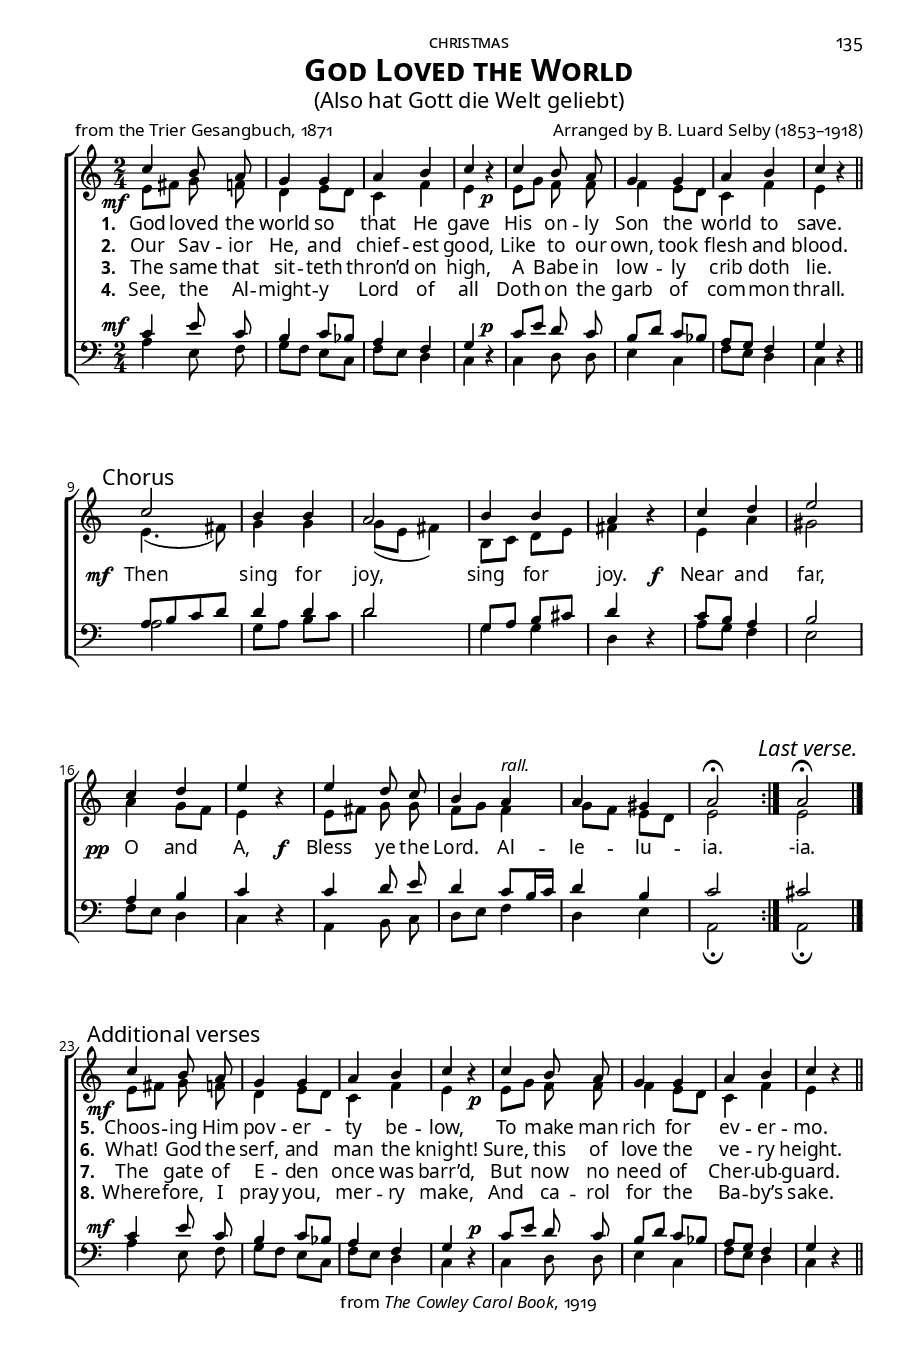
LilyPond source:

\version "2.14.2"
\include "util.ly"
\header {
  title = \markup{\override #'(font-name . "Garamond Premier Pro Semibold"){ \abs-fontsize #15 \smallCapsOldStyle"God Loved the World"}}
  subtitle = \markup{\override #'(font-name . "Garamond Premier Pro"){ \abs-fontsize #10.5 "(Also hat Gott die Welt geliebt)"}}
  poet = \markup\oldStyleNum"from the Trier Gesangbuch, 1871"
  composer = \markup\oldStyleNum"Arranged by B. Luard Selby (1853–1918)"
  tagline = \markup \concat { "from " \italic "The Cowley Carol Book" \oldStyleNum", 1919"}
}
\paper {
  %print-all-headers = ##f
  paper-height = 9\in
  paper-width = 6\in
  indent = 0\in
  %system-system-spacing = #'((basic-distance . 10) (padding . 0))
  %system-system-spacing =
  %  #'((basic-distance . 0)
  %     (minimum-distance . 0)
  %     (padding . -5)
  %     (stretchability . 100))
  ragged-last-bottom = ##f
  ragged-bottom = ##f
  two-sided = ##t
  inner-margin = 0.5\in
  outer-margin = 0.25\in
  top-margin = 0.25\in
  bottom-margin = 0.25\in
  first-page-number = #135
  print-first-page-number = ##t
  headerLine = \markup{\override #'(font-name . "Garamond Premier Pro") \smallCapsOldStyle"christmas"}
  oddHeaderMarkup = \markup\fill-line{
     \override #'(font-name . "Garamond Premier Pro")\abs-fontsize #8.5
     \combine 
        \fill-line{"" \on-the-fly #print-page-number-check-first
        \oldStylePageNum""
        }
        \fill-line{\headerLine}
  }
  evenHeaderMarkup = \markup {
     \override #'(font-name . "Garamond Premier Pro")\abs-fontsize #8.5
     \combine
        \on-the-fly #print-page-number-check-first
        \oldStylePageNum""
        \fill-line{\headerLine}
  }
}
#(set-global-staff-size 15) \paper{ #(define fonts (make-pango-font-tree "GoudyOlSt BT" "Garamond Premier Pro" "Garamond Premier Pro" (/ 15 20))) }
global = {
  \key c \major
  \time 2/4
  \autoBeamOff
  \override DynamicLineSpanner #'staff-padding = #0.0
  \override DynamicLineSpanner #'Y-extent = #'(-1 . 1)
}

sopMusic = \relative c'' {
  \override DynamicText #'X-offset = #-4
  \once\override DynamicText #'X-offset = #-5
  c4_\mf b8 a |
  g4 g |
  a b c b\rest |
  c_\p b8 a |
  
  g4 g |
  a b |
  c b\rest \bar "||" \break
  \once \override Score.RehearsalMark #'self-alignment-X = #LEFT
  \mark "Chorus"
  c2 |
  b4 b |
  
  a2 |
  b4 b |
  a b\rest |
  c d |
  e2 |
  c4 d |
  
  e b\rest |
  e d8 c |
  b4 a^\markup\italic"rall."
  a gis |
  a2\fermata \bar ":|"
  a\fermata \bar "|."
  \once \override Score.RehearsalMark #'break-visibility = #end-of-line-visible
  \once \override Score.RehearsalMark #'self-alignment-X = #RIGHT
  \mark\markup\italic"Last verse." \break
  
  
  \once\override DynamicText #'X-offset = #-5
  c4_\mf  % \once \override Score.RehearsalMark #'self-alignment-X = #LEFT
  \mark "Additional verses"
    b8 a |
  g4 g |
  a b c b\rest |
  c_\p b8 a |
  
  g4 g |
  a b |
  c b\rest \bar "||" \break
}
sopWords = \lyricmode {
  
}

altoMusic = \relative c' {
  e8[ fis] g f |
  d4 e8[ d] |
  c4 f |
  e s |
  e8[ g] f f |
  
  f4 e8[ d] |
  c4 f |
  e s |
  e4.( fis8) |
  g4 g |
  
  g8([ e] fis4) |
  b,8[ c] d[ e] |
  fis4 s |
  e a |
  gis2 |
  a4 g8[ f] |
  
  e4 s |
  e8[ fis] g g |
  f[ g] f4 |
  g8[ f] e[ d] |
  e2 |
  e \bar "|."
  
  
  
  e8[ fis] g f |
  d4 e8[ d] |
  c4 f |
  e s |
  e8[ g] f f |
  
  f4 e8[ d] |
  c4 f |
  e s \bar "||"
}
altoWords = {
  \dropLyricsV
  \lyricmode {
    \set stanza = #"1. "
    God loved the world so that He gave
    His on -- ly Son the world to save.
  }
  \set stanza = \markup\dynamic"  mf "
  \lyricmode {
    Then sing for joy, sing for joy.
  }
  \set stanza = \markup\dynamic"f  "
  \lyricmode {
    Near and far, 
  }
  \set stanza = \markup\dynamic"  pp "
  \lyricmode {
    O and A,
  }
  \set stanza = \markup\dynamic"f  "
  \lyricmode {
    Bless ye the Lord.
    Al -- le -- lu -- ia.
    -ia.
    
    \set stanza = #"5."
    Choos -- ing Him pov -- er -- ty be -- low,
    To make man rich for ev -- er -- mo.
  }
}
altoWordsII = \lyricmode {
  \dropLyricsV
%\markup\italic
  \set stanza = #"2. "
  Our Sav -- ior He, and chief -- est good,
  Like to our own, took flesh and blood.
  
  \repeat unfold 22 {\skip1}
  \set stanza = #"6."
  What! God the serf, and man the knight!
  Sure, this of love the ve -- ry height.
}
altoWordsIII = \lyricmode {
  \dropLyricsV
  \set stanza = #"3. "
  The same that sit -- teth thron’d on high,
  A Babe in low -- ly crib doth lie.
  
  \repeat unfold 22 {\skip1}
  \set stanza = #" 7."
  The gate of E -- den once was barr’d,
  But now no need of Cher -- ub -- guard.
}
altoWordsIV = \lyricmode {
  \dropLyricsV
  \set stanza = #"4. "
  See, the Al -- might -- y Lord of all
  Doth on the garb of com -- mon thrall.
  
  \repeat unfold 22 {\skip1}
  \set stanza = #" 8."
  Where -- fore, I pray you, mer -- ry make,
  And ca -- rol for the Ba -- by’s sake.
}
altoWordsV = \lyricmode {
  \set stanza = #" 5. "
  \set ignoreMelismata = ##t
}
altoWordsVI = \lyricmode {
  \set stanza = #" 6. "
  \set ignoreMelismata = ##t
}
tenorMusic = \relative c' {
  c4 e8 c |
  b4 c8[ bes] |
  a4 f |
  g s |
  c8[ e] d c |
  
  b[ d] c[ bes] |
  a[ g] f4 |
  g s |
  a8[ b c d] |
  d4 d |
  
  d2 |
  g,8[ a] b[ cis] |
  d4 s |
  c8[ b] a4 |
  b2 |
  a4 b |
  
  c s |
  c d8 e |
  d4 c8[ b16 c] |
  d4 b |
  c2 |
  cis2 \bar "|."
  
  
  
  c4 e8 c |
  b4 c8[ bes] |
  a4 f |
  g s |
  c8[ e] d c |
  
  b[ d] c[ bes] |
  a[ g] f4 |
  g s |
}
tenorWords = \lyricmode {

}

bassMusic = \relative c {
  \override DynamicText #'X-offset = #-4
  \once\override DynamicText #'X-offset = #-5
  a'4^\mf e8 f |
  g[ f] e[ c] |
  f[ e] d4 |
  c d\rest |
  c^\p d8 d |
  
  e4 c |
  f8[ e] d4 |
  c d\rest |
  a'2 |
  g8[ a] b[ c] |
  
  d2 |
  g,4 g |
  d d\rest |
  a'8[ g] f4 |
  e2 |
  f8[ e] d4 |
  
  c4 d\rest |
  a b8 c |
  d[ e] f4 |
  d e |
  a,2\fermata |
  a\fermata \bar "|."
  
  
  
  \once\override DynamicText #'X-offset = #-5
  a'4^\mf e8 f |
  g[ f] e[ c] |
  f[ e] d4 |
  c d\rest |
  c^\p d8 d |
  
  e4 c |
  f8[ e] d4 |
  c d\rest |
}
bassWords = \lyricmode {

}

pianoRH = \relative c' {
  
}
pianoLH = \relative c' {
  
}

\score {
  <<
   \new ChoirStaff <<
    \new Staff = women <<
      \new Voice = "sopranos" { \voiceOne << \global \sopMusic >> }
      \new Voice = "altos" { \voiceTwo << \global \altoMusic >> }
    >>
    \new Lyrics \with { alignAboveContext = #"women" \override VerticalAxisGroup #'nonstaff-relatedstaff-spacing = #'((basic-distance . 1))} \lyricsto "sopranos" \sopWords
    \new Lyrics = "altosVI"  \with { alignBelowContext = #"women" } \lyricsto "sopranos" \altoWordsVI
    \new Lyrics = "altosV"  \with { alignBelowContext = #"women" } \lyricsto "sopranos" \altoWordsV
    \new Lyrics = "altosIV"  \with { alignBelowContext = #"women" } \lyricsto "sopranos" \altoWordsIV
    \new Lyrics = "altosIII"  \with { alignBelowContext = #"women" } \lyricsto "sopranos" \altoWordsIII
    \new Lyrics = "altosII"  \with { alignBelowContext = #"women" } \lyricsto "sopranos" \altoWordsII
    \new Lyrics = "altos"  \with { alignBelowContext = #"women" \override VerticalAxisGroup #'nonstaff-relatedstaff-spacing = #'((basic-distance . 1)) } \lyricsto "sopranos" \altoWords
   \new Staff = men <<
      \clef bass
      \new Voice = "tenors" { \voiceOne << \global \tenorMusic >> }
      \new Voice = "basses" { \voiceTwo << \global \bassMusic >> }
    >>
    \new Lyrics \with { alignAboveContext = #"men" \override VerticalAxisGroup #'nonstaff-relatedstaff-spacing = #'((basic-distance . 1)) } \lyricsto "tenors" \tenorWords
    \new Lyrics \with { alignBelowContext = #"men" \override VerticalAxisGroup #'nonstaff-relatedstaff-spacing = #'((basic-distance . 1)) } \lyricsto "basses" \bassWords
  >>
%    \new PianoStaff << \new Staff { \new Voice { \pianoRH } } \new Staff { \clef "bass" \pianoLH } >>
  >>
  \layout {
    \context {
      \Score
      %\override SpacingSpanner #'base-shortest-duration = #(ly:make-moment 1 2)
      %\override SpacingSpanner #'common-shortest-duration = #(ly:make-moment 1 2)
    }
    \context {
      % Remove all empty staves
      % \Staff \RemoveEmptyStaves \override VerticalAxisGroup #'remove-first = ##t
    }
  }
  \midi {
    %\tempo 4 = 90
    \set Staff.midiInstrument = "flute"
  
    \context {
      \Voice
      \remove "Dynamic_performer"
    }
  }
}
